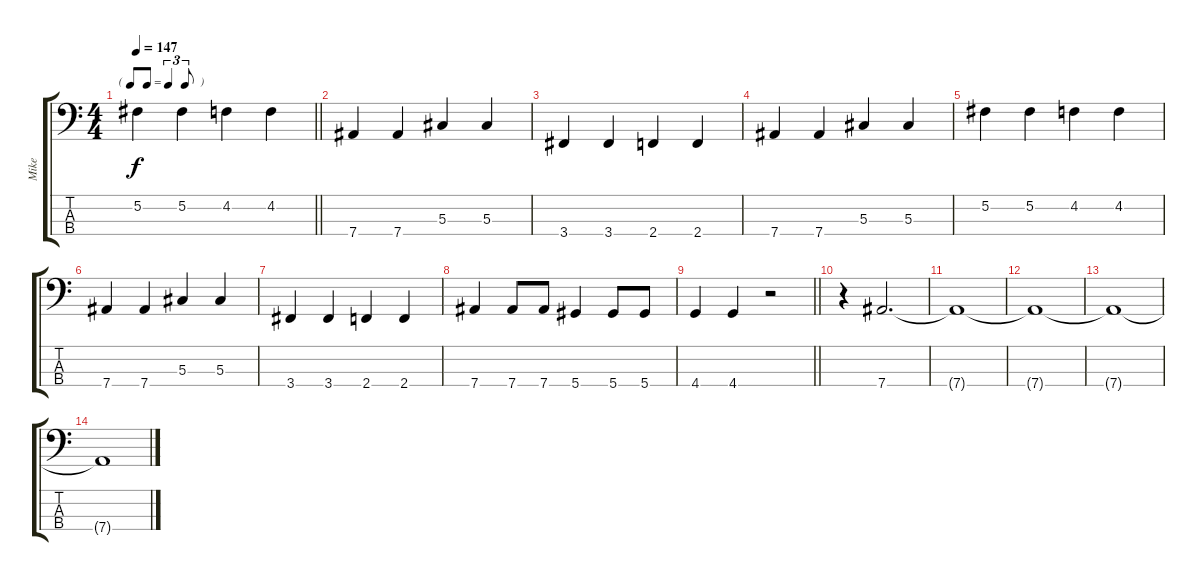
\track ("Mike" "Mike") {instrument electricbasspick}
\staff {score tabs}
\tuning (Gb2 Db2 Ab1 Eb1) {hide}
\ts (4 4)
\tf triplet8th
\tempo 147
\clef f4
\barLineRight lightlight
\ks c
5.2.4{dy f} 5.2.4 4.2.4 4.2.4 |
7.4.4 7.4.4 5.3.4 5.3.4 |
3.4.4 3.4.4 2.4.4 2.4.4 |
7.4.4 7.4.4 5.3.4 5.3.4 |
5.2.4 5.2.4 4.2.4 4.2.4 |
7.4.4 7.4.4 5.3.4 5.3.4 |
3.4.4 3.4.4 2.4.4 2.4.4 |
7.4.4 7.4.8 7.4.8 5.4.4 5.4.8 5.4.8 |
\barLineRight lightlight
4.4.4 4.4.4 r.2 |
r.4 7.4.2{d} |
7.4{t}.1 |
7.4{t}.1 |
7.4{t}.1 |
7.4{t}.1
